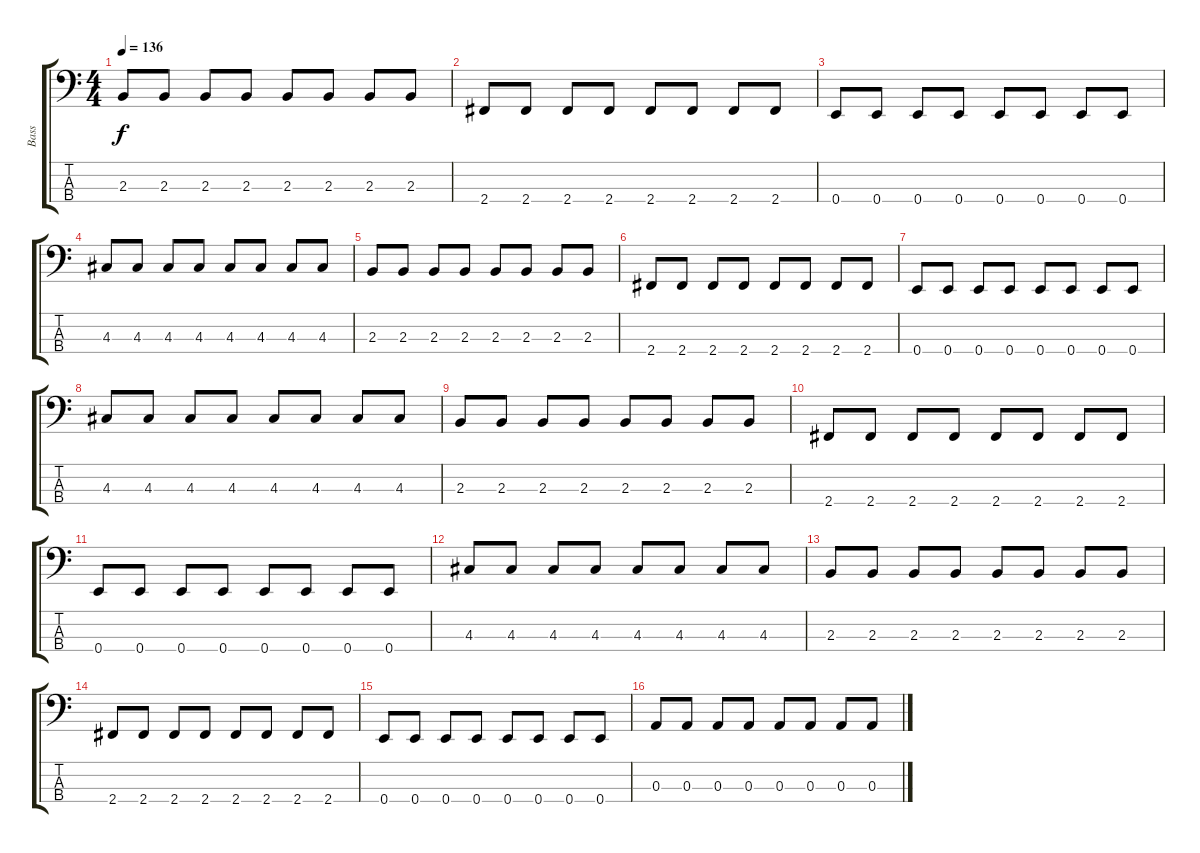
\track ("Bass" "Bass") {instrument electricbassfinger}
\staff {score tabs}
\tuning (G2 D2 A1 E1) {hide}
\ts (4 4)
\tempo 136
\clef f4
\ks c
2.3.8{dy f} 2.3.8 2.3.8 2.3.8 2.3.8 2.3.8 2.3.8 2.3.8 |
2.4.8 2.4.8 2.4.8 2.4.8 2.4.8 2.4.8 2.4.8 2.4.8 |
0.4.8 0.4.8 0.4.8 0.4.8 0.4.8 0.4.8 0.4.8 0.4.8 |
4.3.8 4.3.8 4.3.8 4.3.8 4.3.8 4.3.8 4.3.8 4.3.8 |
2.3.8 2.3.8 2.3.8 2.3.8 2.3.8 2.3.8 2.3.8 2.3.8 |
2.4.8 2.4.8 2.4.8 2.4.8 2.4.8 2.4.8 2.4.8 2.4.8 |
0.4.8 0.4.8 0.4.8 0.4.8 0.4.8 0.4.8 0.4.8 0.4.8 |
4.3.8 4.3.8 4.3.8 4.3.8 4.3.8 4.3.8 4.3.8 4.3.8 |
2.3.8 2.3.8 2.3.8 2.3.8 2.3.8 2.3.8 2.3.8 2.3.8 |
2.4.8 2.4.8 2.4.8 2.4.8 2.4.8 2.4.8 2.4.8 2.4.8 |
0.4.8 0.4.8 0.4.8 0.4.8 0.4.8 0.4.8 0.4.8 0.4.8 |
4.3.8 4.3.8 4.3.8 4.3.8 4.3.8 4.3.8 4.3.8 4.3.8 |
2.3.8 2.3.8 2.3.8 2.3.8 2.3.8 2.3.8 2.3.8 2.3.8 |
2.4.8 2.4.8 2.4.8 2.4.8 2.4.8 2.4.8 2.4.8 2.4.8 |
0.4.8 0.4.8 0.4.8 0.4.8 0.4.8 0.4.8 0.4.8 0.4.8 |
0.3.8 0.3.8 0.3.8 0.3.8 0.3.8 0.3.8 0.3.8 0.3.8
